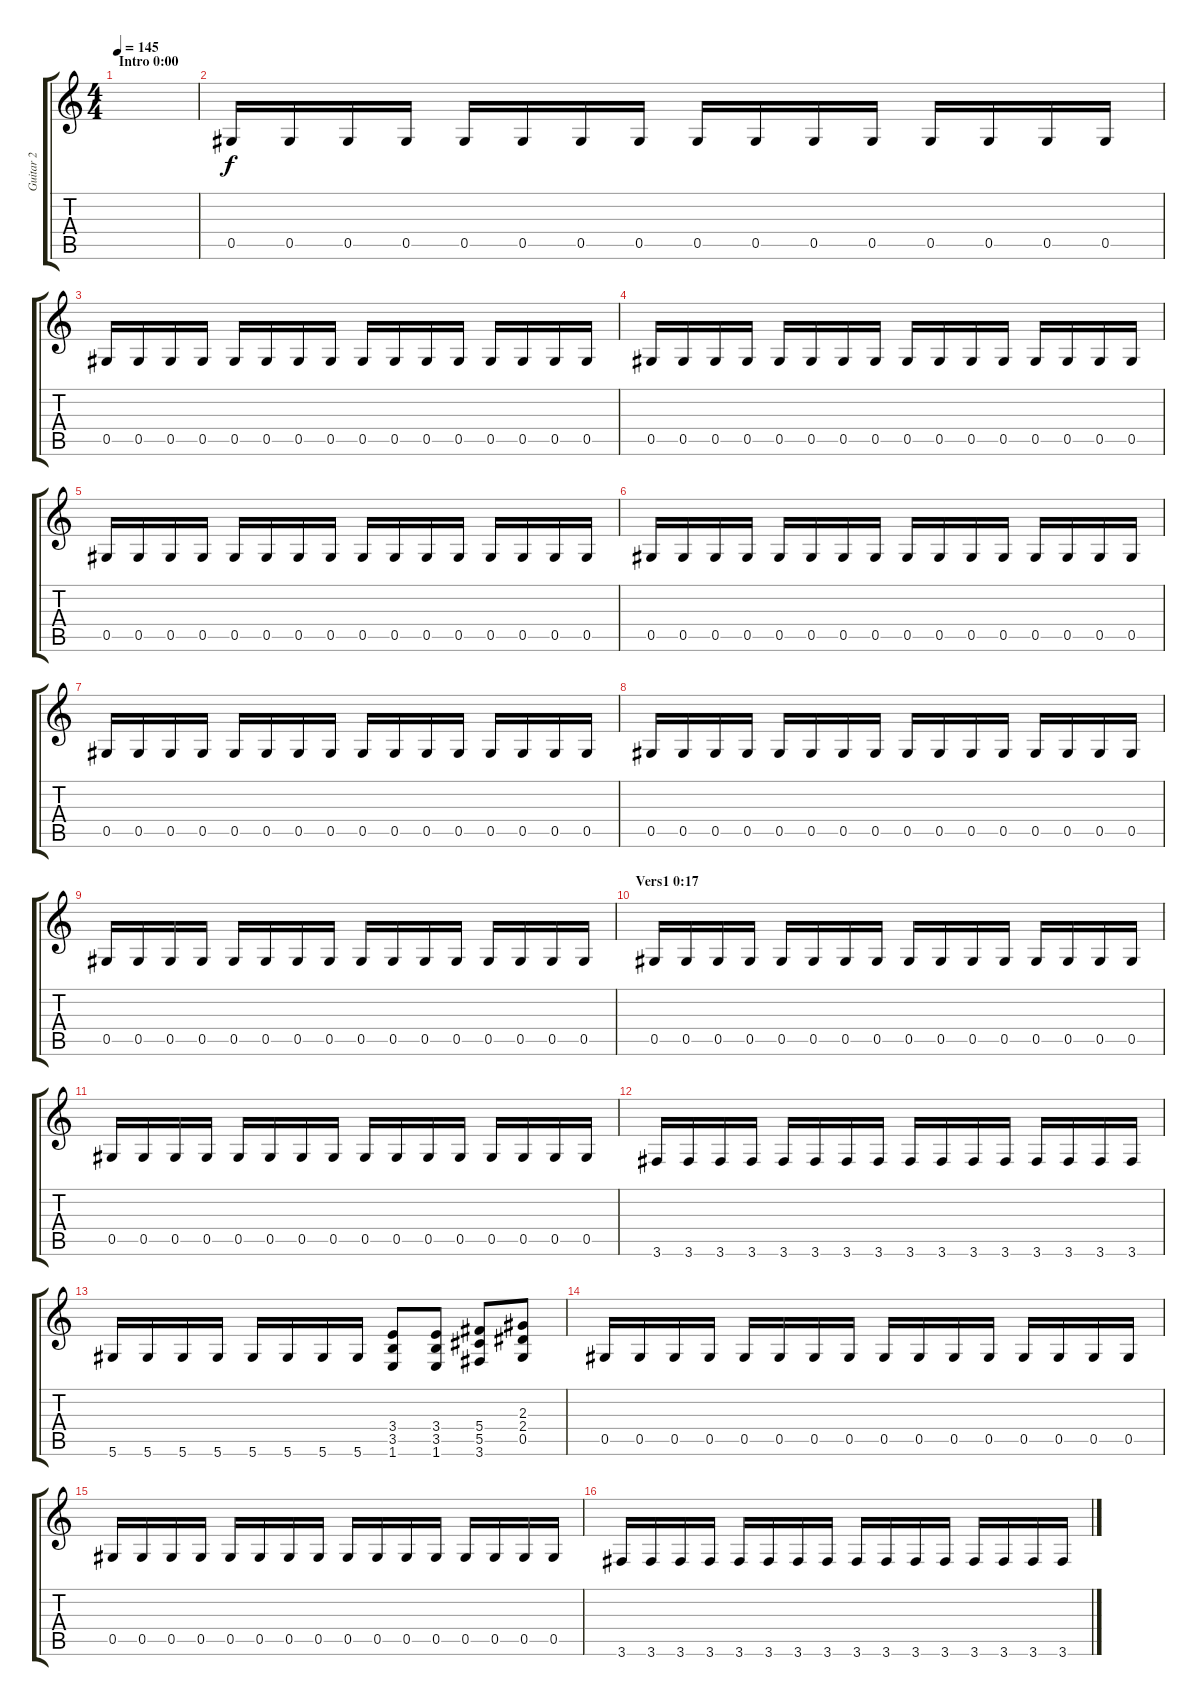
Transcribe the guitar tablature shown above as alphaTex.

\track ("Guitar 2" "Guitar 2") {instrument distortionguitar}
\staff {score tabs}
\tuning (Eb4 Bb3 Gb3 Db3 Ab2 Eb2) {hide}
\ts (4 4)
\section ("" "Intro 0:00")
\tempo 145
\clef g2
\ks c
|
0.5.16{volume 13} 0.5.16 0.5.16 0.5.16 0.5.16 0.5.16 0.5.16 0.5.16 0.5.16 0.5.16 0.5.16 0.5.16 0.5.16 0.5.16 0.5.16 0.5.16 |
0.5.16 0.5.16 0.5.16 0.5.16 0.5.16 0.5.16 0.5.16 0.5.16 0.5.16 0.5.16 0.5.16 0.5.16 0.5.16 0.5.16 0.5.16 0.5.16 |
0.5.16 0.5.16 0.5.16 0.5.16 0.5.16 0.5.16 0.5.16 0.5.16 0.5.16 0.5.16 0.5.16 0.5.16 0.5.16 0.5.16 0.5.16 0.5.16 |
0.5.16 0.5.16 0.5.16 0.5.16 0.5.16 0.5.16 0.5.16 0.5.16 0.5.16 0.5.16 0.5.16 0.5.16 0.5.16 0.5.16 0.5.16 0.5.16 |
0.5.16 0.5.16 0.5.16 0.5.16 0.5.16 0.5.16 0.5.16 0.5.16 0.5.16 0.5.16 0.5.16 0.5.16 0.5.16 0.5.16 0.5.16 0.5.16 |
0.5.16 0.5.16 0.5.16 0.5.16 0.5.16 0.5.16 0.5.16 0.5.16 0.5.16 0.5.16 0.5.16 0.5.16 0.5.16 0.5.16 0.5.16 0.5.16 |
0.5.16 0.5.16 0.5.16 0.5.16 0.5.16 0.5.16 0.5.16 0.5.16 0.5.16 0.5.16 0.5.16 0.5.16 0.5.16 0.5.16 0.5.16 0.5.16 |
0.5.16 0.5.16 0.5.16 0.5.16 0.5.16 0.5.16 0.5.16 0.5.16 0.5.16 0.5.16 0.5.16 0.5.16 0.5.16 0.5.16 0.5.16 0.5.16 |
\section ("" "Vers1 0:17")
0.5.16 0.5.16 0.5.16 0.5.16 0.5.16 0.5.16 0.5.16 0.5.16 0.5.16 0.5.16 0.5.16 0.5.16 0.5.16 0.5.16 0.5.16 0.5.16 |
0.5.16 0.5.16 0.5.16 0.5.16 0.5.16 0.5.16 0.5.16 0.5.16 0.5.16 0.5.16 0.5.16 0.5.16 0.5.16 0.5.16 0.5.16 0.5.16 |
3.6.16 3.6.16 3.6.16 3.6.16 3.6.16 3.6.16 3.6.16 3.6.16 3.6.16 3.6.16 3.6.16 3.6.16 3.6.16 3.6.16 3.6.16 3.6.16 |
5.6.16 5.6.16 5.6.16 5.6.16 5.6.16 5.6.16 5.6.16 5.6.16 (3.4 3.5 1.6).8 (3.4 3.5 1.6).8 (5.4 5.5 3.6).8 (2.3 2.4 0.5).8 |
0.5.16 0.5.16 0.5.16 0.5.16 0.5.16 0.5.16 0.5.16 0.5.16 0.5.16 0.5.16 0.5.16 0.5.16 0.5.16 0.5.16 0.5.16 0.5.16 |
0.5.16 0.5.16 0.5.16 0.5.16 0.5.16 0.5.16 0.5.16 0.5.16 0.5.16 0.5.16 0.5.16 0.5.16 0.5.16 0.5.16 0.5.16 0.5.16 |
3.6.16 3.6.16 3.6.16 3.6.16 3.6.16 3.6.16 3.6.16 3.6.16 3.6.16 3.6.16 3.6.16 3.6.16 3.6.16 3.6.16 3.6.16 3.6.16
